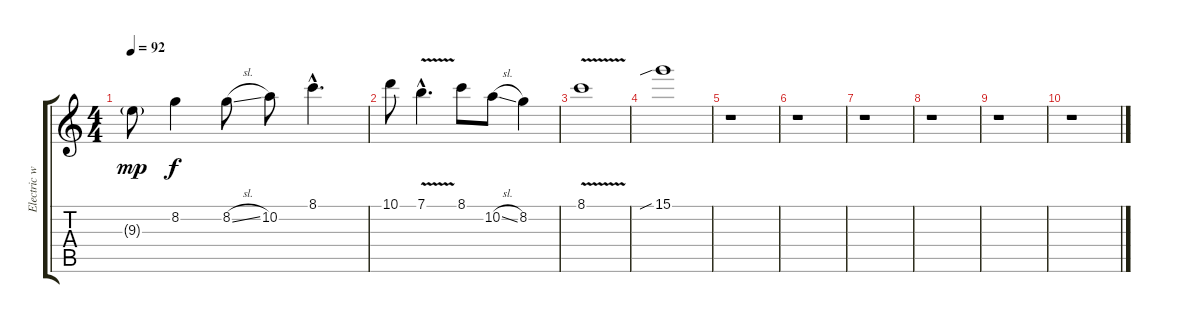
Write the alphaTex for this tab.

\track ("Electric w/slide" "Electric w") {instrument electricguitarjazz}
\staff {score tabs}
\tuning (E4 B3 G3 D3 A2 E2) {hide}
\ts (4 4)
\tempo 92
\clef g2
\ks c
9.3{g}.8{dy mp} 8.2.4{dy f} 8.2{sl}.8 10.2.8 8.1{hac}.4{d} |
10.1.8 7.1{v hac}.4{d} 8.1.8 10.2{sl}.8 8.2.4 |
8.1{v}.1 |
15.1{sib}.1 |
r.1 |
r.1 |
r.1 |
r.1 |
r.1 |
r.1
